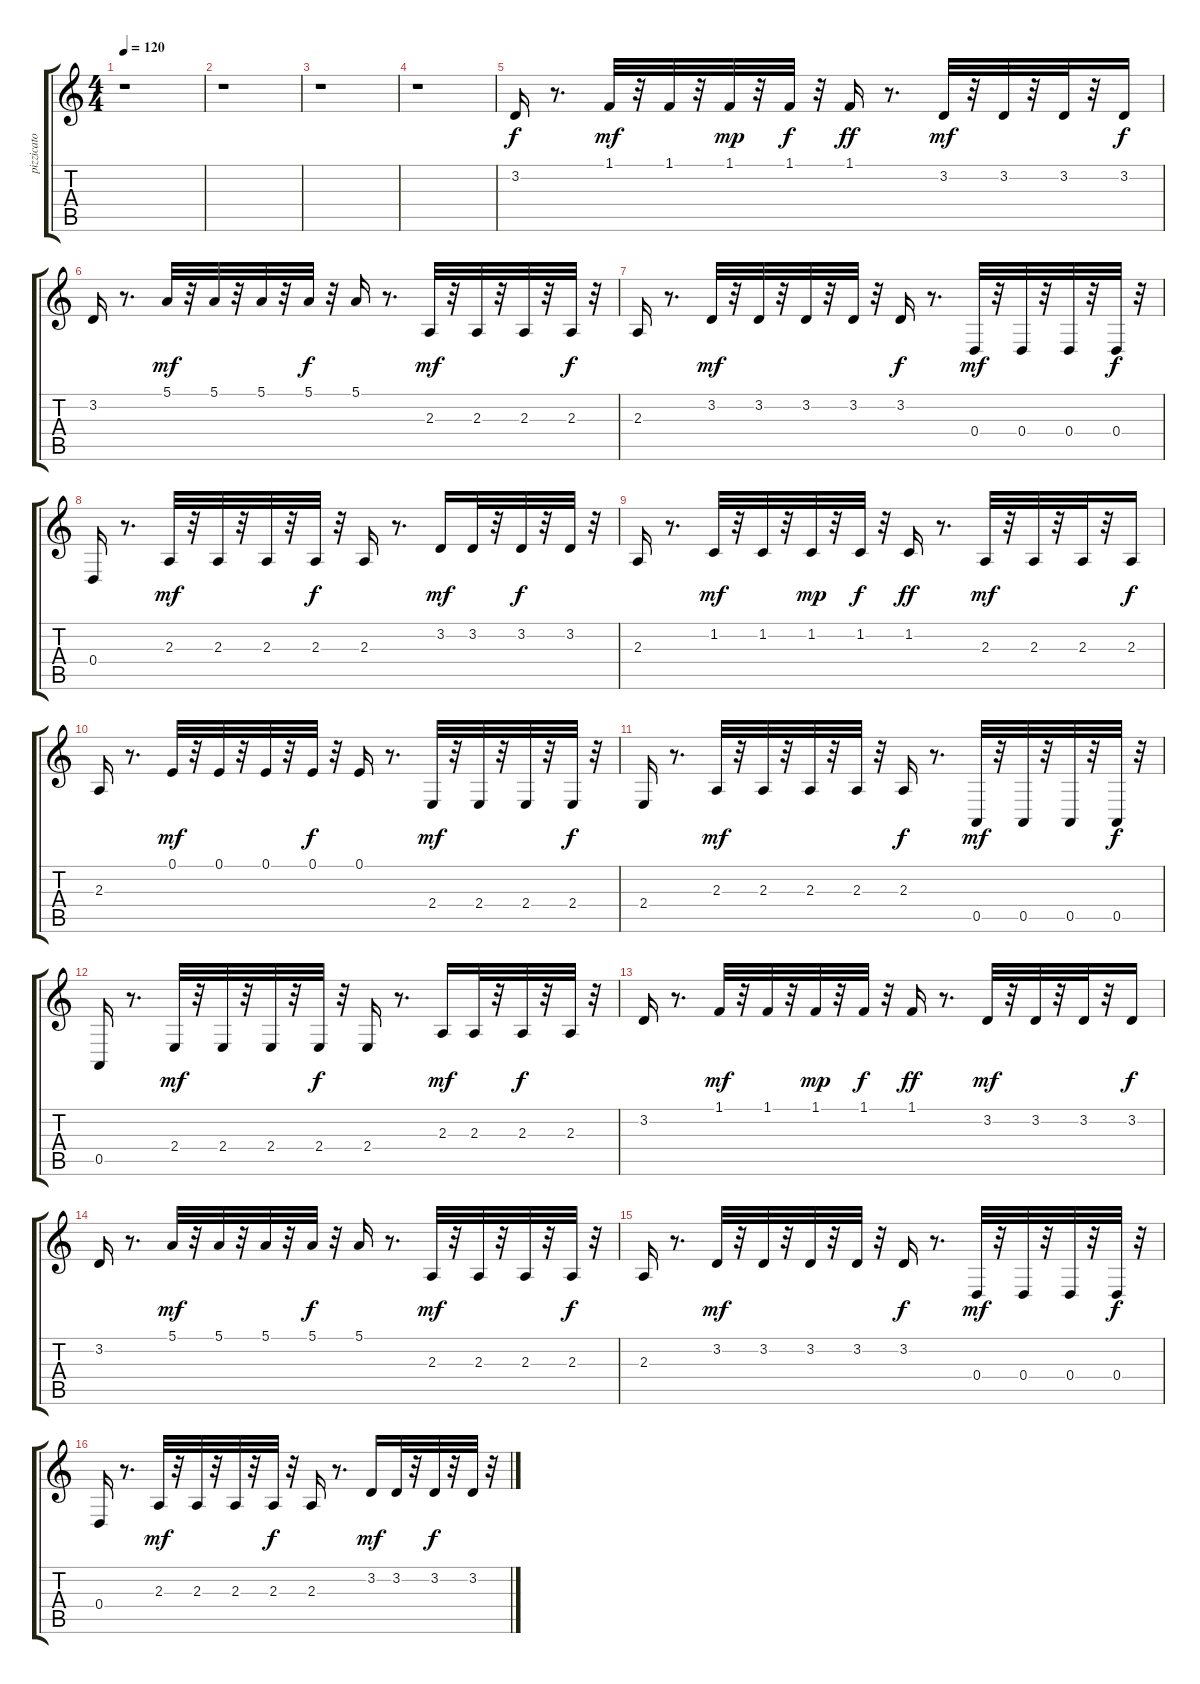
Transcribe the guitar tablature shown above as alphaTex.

\track ("pizzicato" "pizzicato") {instrument pizzicatostrings}
\staff {score tabs}
\tuning (E4 B3 G3 D3 A2 E2) {hide}
\ts (4 4)
\tempo 120
\clef g2
\ks c
r.1{dy f} |
r.1 |
r.1 |
r.1 |
3.2.16 r.8{d} 1.1.32{dy mf} r.32 1.1.32 r.32 1.1.32{dy mp} r.32 1.1.32{dy f} r.32 1.1.16{dy ff} r.8{d} 3.2.32{dy mf} r.32 3.2.32 r.32 3.2.32 r.32 3.2.16{dy f} |
3.2.16 r.8{d} 5.1.32{dy mf} r.32 5.1.32 r.32 5.1.32 r.32 5.1.32{dy f} r.32 5.1.16 r.8{d} 2.3.32{dy mf} r.32 2.3.32 r.32 2.3.32 r.32 2.3.32{dy f} r.32 |
2.3.16 r.8{d} 3.2.32{dy mf} r.32 3.2.32 r.32 3.2.32 r.32 3.2.32 r.32 3.2.16{dy f} r.8{d} 0.4.32{dy mf} r.32 0.4.32 r.32 0.4.32 r.32 0.4.32{dy f} r.32 |
0.4.16 r.8{d} 2.3.32{dy mf} r.32 2.3.32 r.32 2.3.32 r.32 2.3.32{dy f} r.32 2.3.16 r.8{d} 3.2.16{dy mf} 3.2.32 r.32 3.2.32{dy f} r.32 3.2.32 r.32 |
2.3.16 r.8{d} 1.2.32{dy mf} r.32 1.2.32 r.32 1.2.32{dy mp} r.32 1.2.32{dy f} r.32 1.2.16{dy ff} r.8{d} 2.3.32{dy mf} r.32 2.3.32 r.32 2.3.32 r.32 2.3.16{dy f} |
2.3.16 r.8{d} 0.1.32{dy mf} r.32 0.1.32 r.32 0.1.32 r.32 0.1.32{dy f} r.32 0.1.16 r.8{d} 2.4.32{dy mf} r.32 2.4.32 r.32 2.4.32 r.32 2.4.32{dy f} r.32 |
2.4.16 r.8{d} 2.3.32{dy mf} r.32 2.3.32 r.32 2.3.32 r.32 2.3.32 r.32 2.3.16{dy f} r.8{d} 0.5.32{dy mf} r.32 0.5.32 r.32 0.5.32 r.32 0.5.32{dy f} r.32 |
0.5.16 r.8{d} 2.4.32{dy mf} r.32 2.4.32 r.32 2.4.32 r.32 2.4.32{dy f} r.32 2.4.16 r.8{d} 2.3.16{dy mf} 2.3.32 r.32 2.3.32{dy f} r.32 2.3.32 r.32 |
3.2.16 r.8{d} 1.1.32{dy mf} r.32 1.1.32 r.32 1.1.32{dy mp} r.32 1.1.32{dy f} r.32 1.1.16{dy ff} r.8{d} 3.2.32{dy mf} r.32 3.2.32 r.32 3.2.32 r.32 3.2.16{dy f} |
3.2.16 r.8{d} 5.1.32{dy mf} r.32 5.1.32 r.32 5.1.32 r.32 5.1.32{dy f} r.32 5.1.16 r.8{d} 2.3.32{dy mf} r.32 2.3.32 r.32 2.3.32 r.32 2.3.32{dy f} r.32 |
2.3.16 r.8{d} 3.2.32{dy mf} r.32 3.2.32 r.32 3.2.32 r.32 3.2.32 r.32 3.2.16{dy f} r.8{d} 0.4.32{dy mf} r.32 0.4.32 r.32 0.4.32 r.32 0.4.32{dy f} r.32 |
0.4.16 r.8{d} 2.3.32{dy mf} r.32 2.3.32 r.32 2.3.32 r.32 2.3.32{dy f} r.32 2.3.16 r.8{d} 3.2.16{dy mf} 3.2.32 r.32 3.2.32{dy f} r.32 3.2.32 r.32
